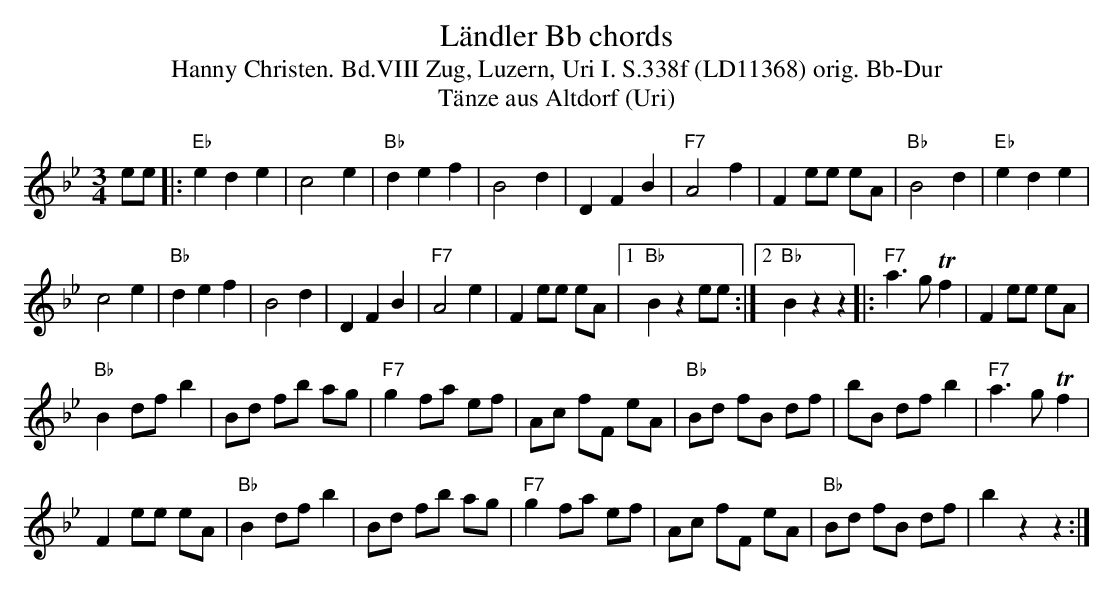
X:1
T: L\"andler Bb chords
T:Hanny Christen. Bd.VIII Zug, Luzern, Uri I. S.338f (LD11368) orig. Bb-Dur
T: T\"anze aus Altdorf (Uri)
M:3/4
L:1/4
K:Bb %%MIDI gchordon
e/e/ |: "Eb"ede | c2e | "Bb"def | B2d | DFB | "F7"A2f | F e/e/ e/A/ | "Bb"B2d | "Eb"ede |
c2e | "Bb"def | B2d | DFB | "F7"A2e | F e/e/ e/A/ |1 "Bb"Bze/e/ :|2 "Bb"Bzz |: "F7"a>gTf | F e/e/ e/A/ | [L:1/8]
"Bb"B2dfb2 | Bd fb ag | "F7"g2fa ef | Ac fF eA | "Bb"Bd fB df | bB df b2 | "F7"a3gTf2 |
F2ee eA | "Bb"B2 df b2 | Bd fb ag | "F7"g2 fa ef | Ac fF eA | "Bb"Bd fB df | b2z2z2 :|
